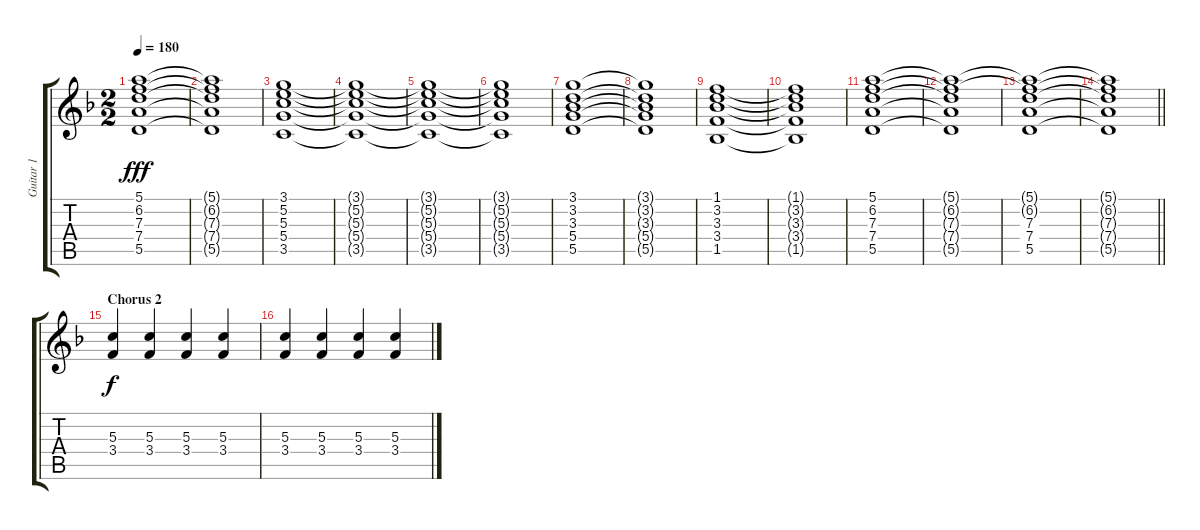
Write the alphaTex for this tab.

\track ("Guitar 1" "Guitar 1") {instrument overdrivenguitar}
\staff {score tabs}
\tuning (E4 B3 G3 D3 A2 E2) {hide}
\ts (2 2)
\tempo 180
\clef g2
\ks dminor
(5.1{t} 6.2{t} 7.3{t} 7.4{t} 5.5{t}).1{dy fff} |
(5.1{t} 6.2{t} 7.3{t} 7.4{t} 5.5{t}).1 |
(3.1 5.2 5.3 5.4 3.5).1 |
(3.1{t} 5.2{t} 5.3{t} 5.4{t} 3.5{t}).1 |
(3.1{t} 5.2{t} 5.3{t} 5.4{t} 3.5{t}).1 |
(3.1{t} 5.2{t} 5.3{t} 5.4{t} 3.5{t}).1 |
(3.1 3.2 3.3 5.4 5.5).1 |
(3.1{t} 3.2{t} 3.3{t} 5.4{t} 5.5{t}).1 |
(1.1 3.2 3.3 3.4 1.5).1 |
(1.1{t} 3.2{t} 3.3{t} 3.4{t} 1.5{t}).1 |
(5.1 6.2 7.3 7.4 5.5).1{volume 16 instrument overdrivenguitar} |
(5.1{t} 6.2{t} 7.3{t} 7.4{t} 5.5{t}).1 |
(5.1{t} 6.2{t} 7.3 7.4 5.5).1 |
\barLineRight lightlight
(5.1{t} 6.2{t} 7.3{t} 7.4{t} 5.5{t}).1 |
\section ("" "Chorus 2")
(5.3 3.4).4{dy f} (5.3 3.4).4 (5.3 3.4).4 (5.3 3.4).4 |
(5.3 3.4).4 (5.3 3.4).4 (5.3 3.4).4 (5.3 3.4).4
